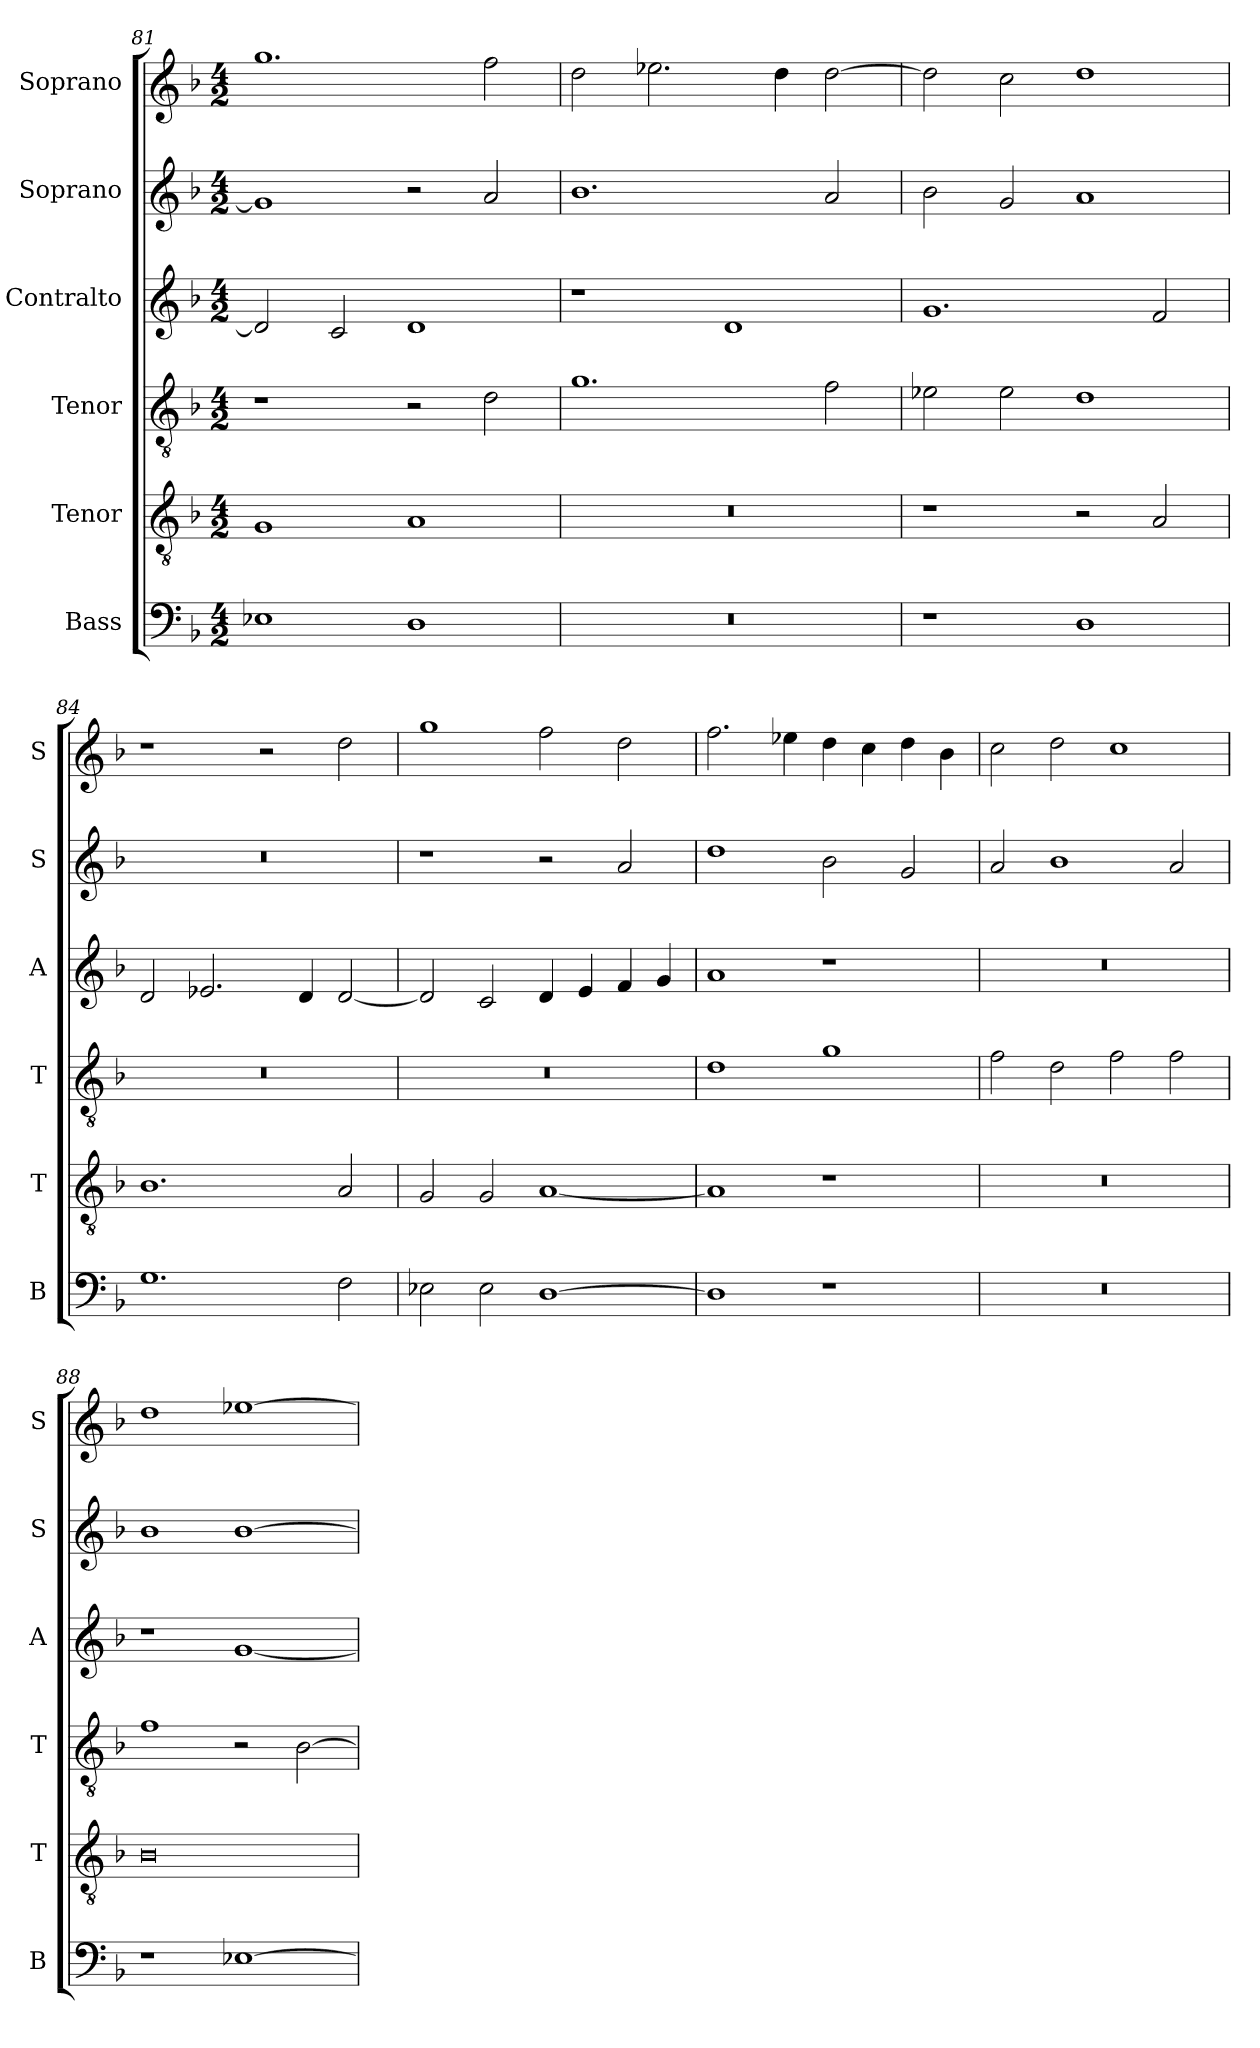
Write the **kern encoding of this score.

**kern	**kern	**kern	**kern	**kern	**kern
*part6	*part5	*part4	*part3	*part2	*part1
*staff6	*staff5	*staff4	*staff3	*staff2	*staff1
*I"Bass	*I"Tenor	*I"Tenor	*I"Contralto	*I"Soprano	*I"Soprano
*I'B	*I'T	*I'T	*I'A	*I'S	*I'S
*clefF4	*clefGv2	*clefGv2	*clefG2	*clefG2	*clefG2
*k[b-]	*k[b-]	*k[b-]	*k[b-]	*k[b-]	*k[b-]
*G:dor	*G:dor	*G:dor	*G:dor	*G:dor	*G:dor
*M4/2	*M4/2	*M4/2	*M4/2	*M4/2	*M4/2
=81	=81	=81	=81	=81	=81
1E-X	1G	1r	2d]	1g]	1.gg
.	.	.	2c	.	.
1D	1A	2r	1d	2r	.
.	.	2d	.	2a	2ff
=82	=82	=82	=82	=82	=82
0r	0r	1.g	1r	1.b-	2dd
.	.	.	.	.	2.ee-X
.	.	.	1d	.	.
.	.	.	.	.	4dd
.	.	2f	.	2a	[2dd
=83	=83	=83	=83	=83	=83
1r	1r	2e-X	1.g	2b-	2dd]
.	.	2e-	.	2g	2cc
1D	2r	1d	.	1a	1dd
.	2A	.	2f	.	.
=84	=84	=84	=84	=84	=84
1.G	1.B-	0r	2d	0r	1r
.	.	.	2.e-X	.	.
.	.	.	.	.	2r
.	.	.	4d	.	.
2F	2A	.	[2d	.	2dd
=85	=85	=85	=85	=85	=85
2E-X	2G	0r	2d]	1r	1gg
2E-	2G	.	2c	.	.
[1D	[1A	.	4d	2r	2ff
.	.	.	4e	.	.
.	.	.	4f	2a	2dd
.	.	.	4g	.	.
=86	=86	=86	=86	=86	=86
1D]	1A]	1d	1a	1dd	2.ff
.	.	.	.	.	4ee-X
1r	1r	1g	1r	2b-	4dd
.	.	.	.	.	4cc
.	.	.	.	2g	4dd
.	.	.	.	.	4b-
=87	=87	=87	=87	=87	=87
0r	0r	2f	0r	2a	2cc
.	.	2d	.	1b-	2dd
.	.	2f	.	.	1cc
.	.	2f	.	2a	.
=88	=88	=88	=88	=88	=88
1r	0B-	1f	1r	1b-	1dd
[1E-X	.	2r	[1g	[1b-	[1ee-X
.	.	[2B-	.	.	.
=	=	=	=	=	=
*-	*-	*-	*-	*-	*-
